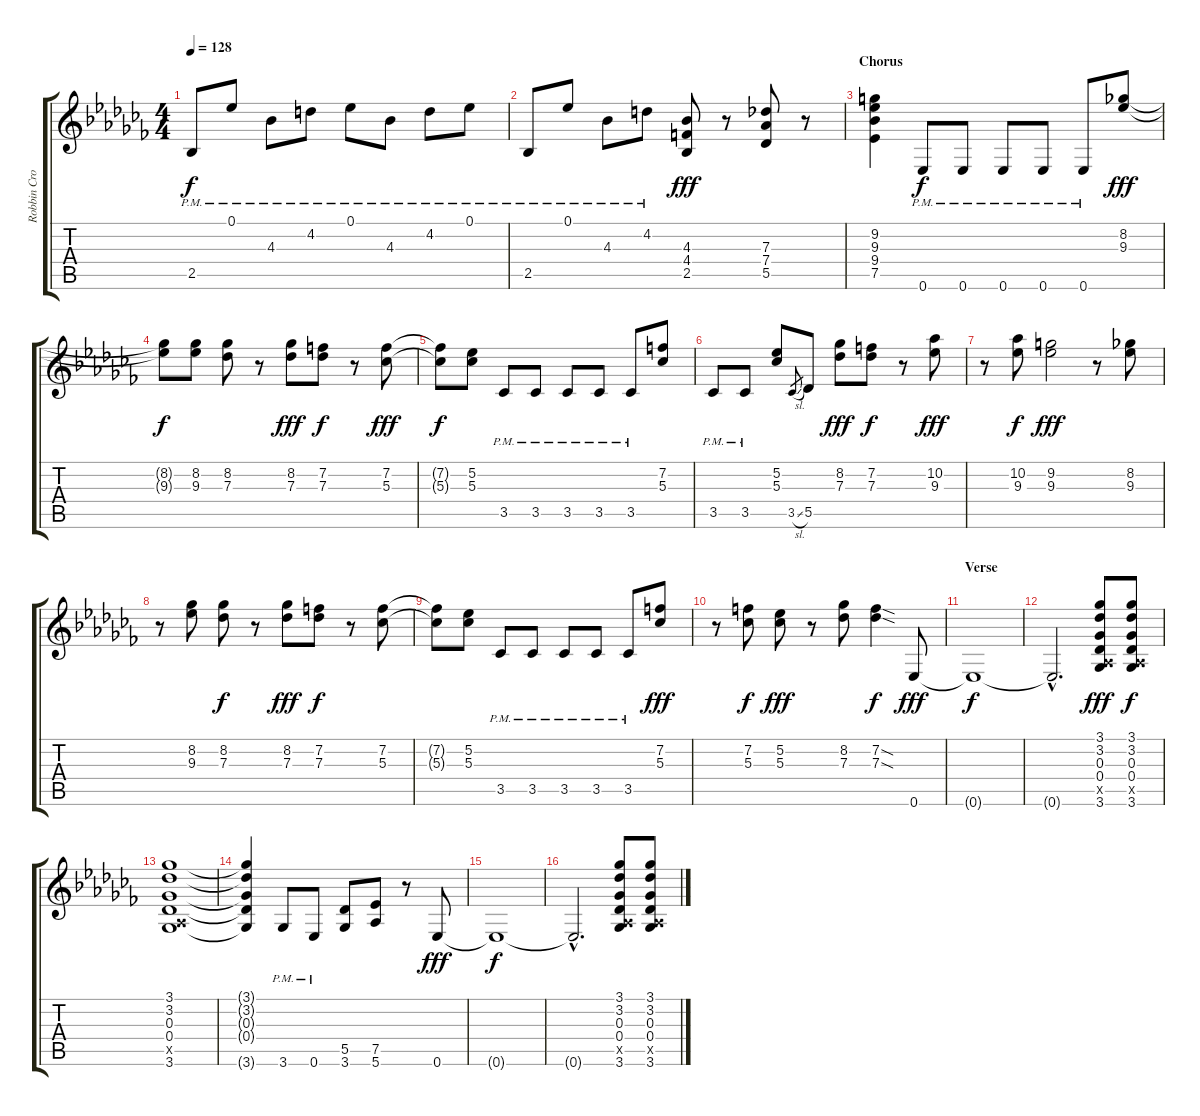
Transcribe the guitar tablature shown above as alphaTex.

\track ("Robbin Crosby" "Robbin Cro") {instrument distortionguitar}
\staff {score tabs}
\tuning (Eb4 Bb3 Gb3 Db3 Ab2 Eb2) {hide}
\ts (4 4)
\tempo 128
\clef g2
\ks cb
2.5{pm}.8{dy f} 0.1{pm}.8 4.3{pm}.8 4.2{pm}.8 0.1{pm}.8 4.3{pm}.8 4.2{pm}.8 0.1{pm}.8 |
2.5{pm}.8 0.1{pm}.8 4.3{pm}.8 4.2{pm}.8 (4.3 4.4 2.5).8{dy fff} r.8 (7.3 7.4 5.5).8 r.8 |
\section ("" "Chorus")
(9.2 9.3 9.4 7.5).4 0.6{pm}.8{dy f} 0.6{pm}.8 0.6{pm}.8 0.6{pm}.8 0.6{pm}.8 (8.2 9.3).8{dy fff} |
(8.2{t} 9.3{t}).8{dy f} (8.2 9.3).8 (8.2 7.3).8 r.8 (8.2 7.3).8{dy fff} (7.2 7.3).8{dy f} r.8 (7.2 5.3).8{dy fff} |
(7.2{t} 5.3{t}).8{dy f} (5.2 5.3).8 3.5{pm}.8 3.5{pm}.8 3.5{pm}.8 3.5{pm}.8 3.5{pm}.8 (7.2 5.3).8 |
3.5{pm}.8 3.5{pm}.8 (5.2 5.3).8 3.5{sl}.8{gr} 5.5.8 (8.2 7.3).8{dy fff} (7.2 7.3).8{dy f} r.8 (10.2 9.3).8{dy fff} |
r.8 (10.2 9.3).8{dy f} (9.2 9.3).2{dy fff} r.8 (8.2 9.3).8 |
r.8 (8.2 9.3).8 (8.2 7.3).8{dy f} r.8 (8.2 7.3).8{dy fff} (7.2 7.3).8{dy f} r.8 (7.2 5.3).8 |
(7.2{t} 5.3{t}).8 (5.2 5.3).8 3.5{pm}.8 3.5{pm}.8 3.5{pm}.8 3.5{pm}.8 3.5{pm}.8 (7.2 5.3).8{dy fff} |
r.8 (7.2 5.3).8{dy f} (5.2 5.3).8{dy fff} r.8 (8.2 7.3).8 (7.2{sod} 7.3{sod}).4{dy f} 0.6.8{dy fff} |
\section ("" "Verse")
0.6{t}.1{dy f} |
0.6{hac t}.2{d} (3.1 3.2 0.3 0.4 0.5{x} 3.6).8{dy fff} (3.1 3.2 0.3 0.4 0.5{x} 3.6).8{dy f} |
(3.1 3.2 0.3 0.4 0.5{x} 3.6).1 |
(3.1{t} 3.2{t} 0.3{t} 0.4{t} 3.6{t}).4 3.6{pm}.8 0.6{pm}.8 (5.5 3.6).8 (7.5 5.6).8 r.8 0.6.8{dy fff} |
0.6{t}.1{dy f} |
0.6{hac t}.2{d} (3.1 3.2 0.3 0.4 0.5{x} 3.6).8 (3.1 3.2 0.3 0.4 0.5{x} 3.6).8
